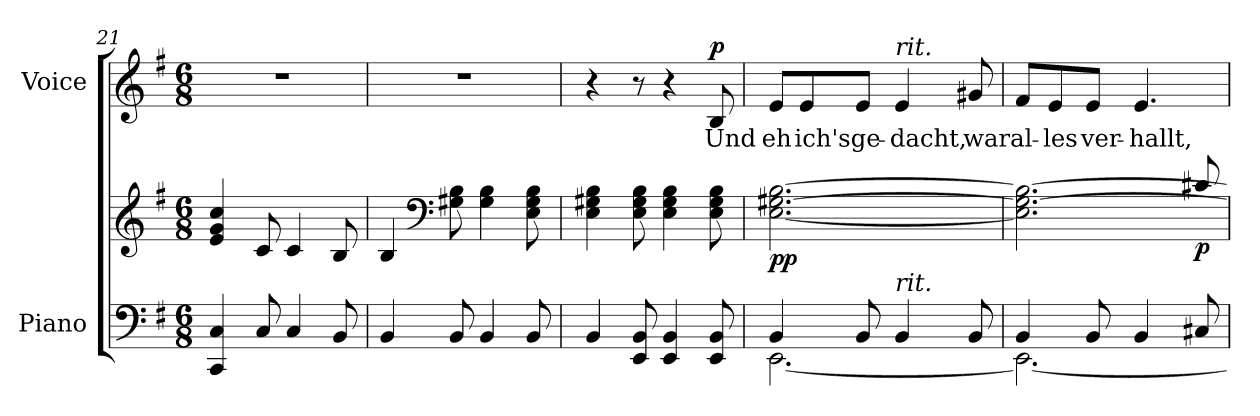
**kern	**kern	**dynam	**kern	**text	**dynam
*part2	*part2	*part2	*part1	*part1	*part1
*staff3	*staff2	*staff2/3	*staff1	*staff1	*staff1
*I"Piano	*	*	*I"Voice	*	*
*I'Pno	*	*	*	*	*
*clefF4	*clefG2	*	*clefG2	*	*
*k[f#]	*k[f#]	*	*k[f#]	*	*
*M6/8	*M6/8	*	*M6/8	*	*
=21	=21	=21	=21	=21	=21
4CC/ 4C/	4e/ 4g/ 4cc/	.	2.r	.	.
8C/	8c/	.	.	.	.
4C/	4c/	.	.	.	.
8BB/	8B/	.	.	.	.
=22	=22	=22	=22	=22	=22
4BB/	4B/	.	2.r	.	.
*	*clefF4	*	*	*	*
8BB/	8G#X\ 8B\	.	.	.	.
4BB/	4G#\ 4B\	.	.	.	.
8BB/	8E\ 8G#\ 8B\	.	.	.	.
!!LO:LB:g=z
=23	=23	=23	=23	=23	=23
4BB/	4E\ 4G#X\ 4B\	.	4r	.	.
8EE/ 8BB/	8E\ 8G#\ 8B\	.	8r	.	.
4EE/ 4BB/	4E\ 4G#\ 4B\	.	4r	.	.
!	!	!	!	!LO:LY:b	!LO:DY:a
8EE/ 8BB/	8E\ 8G#\ 8B\	.	8B/	Und	p
=24	=24	=24	=24	=24	=24
*^	*	*	*	*	*
!	!	!	!LO:DY:b	!	!LO:LY:b	!
4BB/	[2.EE\	[2.E\ [2.G#X\ [2.B\	pp	8e/L	eh	.
!	!	!	!	!	!LO:LY:b	!
.	.	.	.	8e/	ich's	.
!	!	!	!	!	!LO:LY:b	!
8BB/	.	.	.	8e/J	ge-	.
!	!	!	!	!LO:TX:a:i:t=rit.	!	!
!LO:TX:a:i:t=rit.	!	!	!	!	!	!
!	!	!	!	!	!LO:LY:b	!
4BB/	.	.	.	4e/	-dacht,	.
!	!	!	!	!	!LO:LY:b	!
8BB/	.	.	.	8g#X/	war	.
=25	=25	=25	=25	=25	=25	=25
*	*	*	*	*MM113	*	*
*	*	*^	*	*	*	*
!	!	!	!	!	!	!LO:LY:b	!
4BB/	2.EE\_	2.E\] 2.G#\_ 2.B\_	2ryy	.	8f#/L	al-	.
!	!	!	!	!	!	!LO:LY:b	!
.	.	.	.	.	8e/	-les	.
!	!	!	!	!	!	!LO:LY:b	!
8BB/	.	.	.	.	8e/J	ver-	.
!	!	!	!	!	!	!LO:LY:b	!
4BB/	.	.	.	.	4.e/	-hallt,	.
.	.	.	8ryy	.	.	.	.
!	!	!	!	!LO:DY:b	!	!	!
8C#X/	.	.	8c#X/	p	.	.	.
*v	*v	*	*	*	*	*	*
*	*v	*v	*	*	*	*
=	=	=	=	=	=
*-	*-	*-	*-	*-	*-
